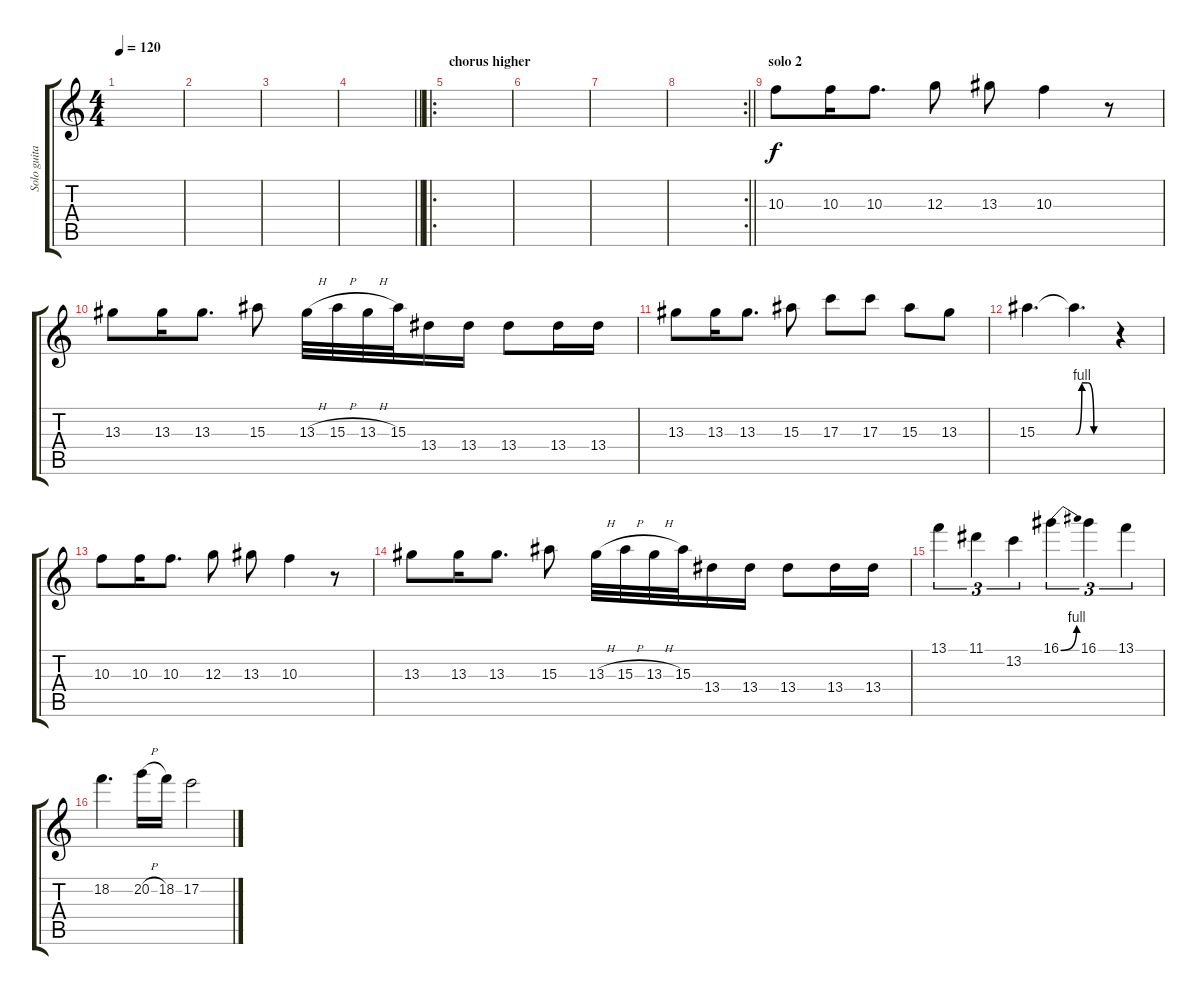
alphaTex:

\track ("Solo guitar" "Solo guita") {instrument distortionguitar}
\staff {score tabs}
\tuning (E4 B3 G3 D3 A2 E2) {hide}
\ts (4 4)
\tempo 120
\clef g2
\ks c
|
|
|
\barLineRight lightlight
|
\ro
\section ("" "chorus higher")
|
|
|
\rc 2
\barLineRight lightlight
|
\section ("" "solo 2")
10.3.8 10.3.16 10.3.8{d} 12.3.8 13.3.8 10.3.4 r.8 |
13.3.8 13.3.16 13.3.8{d} 15.3.8 13.3{h}.32 15.3{h}.32 13.3{h}.32 15.3.32 13.4.16 13.4.16 13.4.8 13.4.16 13.4.16 |
13.3.8 13.3.16 13.3.8{d} 15.3.8 17.3.8 17.3.8 15.3.8 13.3.8 |
15.3.4{d} 15.3{be (custom 0 0 10 4 20 4 30 0 60 0) t}.4{d} r.4 |
10.3.8 10.3.16 10.3.8{d} 12.3.8 13.3.8 10.3.4 r.8 |
13.3.8 13.3.16 13.3.8{d} 15.3.8 13.3{h}.32 15.3{h}.32 13.3{h}.32 15.3.32 13.4.16 13.4.16 13.4.8 13.4.16 13.4.16 |
13.1.4{tu (3 2)} 11.1.4{tu (3 2)} 13.2.4{tu (3 2)} 16.1{be (bend 0 0 60 4)}.4{tu (3 2)} 16.1.4{tu (3 2)} 13.1.4{tu (3 2)} |
18.2.4{d} 20.2{h}.16 18.2.16 17.2.2
